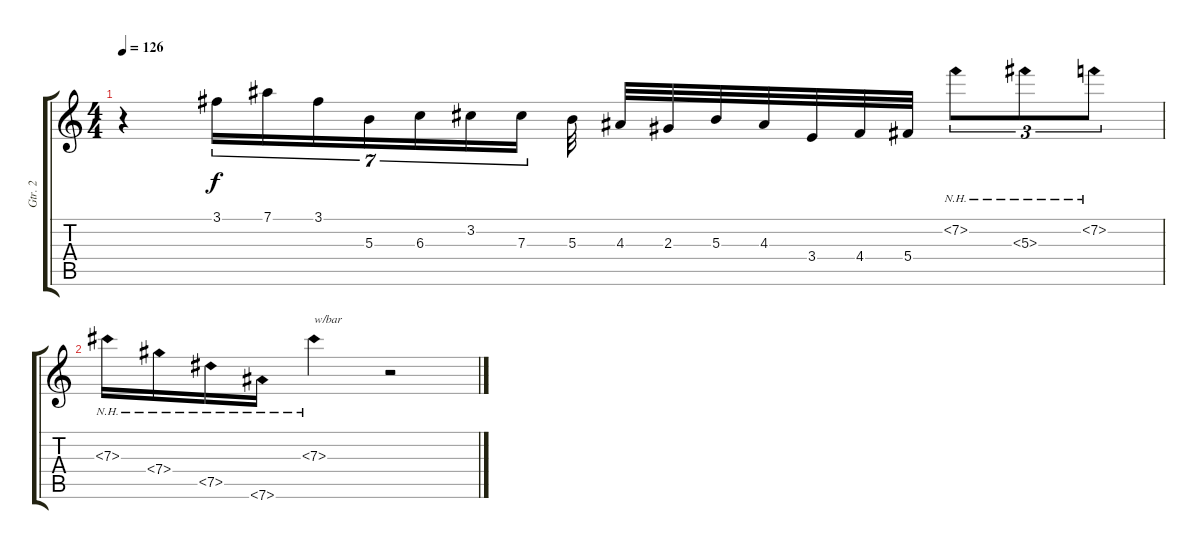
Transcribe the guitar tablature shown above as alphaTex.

\track ("Gtr. 2" "Gtr. 2") {instrument distortionguitar}
\staff {score tabs}
\tuning (Eb4 Bb3 Gb3 Db3 Ab2 Eb2) {hide}
\ts (4 4)
\tempo 126
\clef g2
\ks c
r.4{dy f} 3.1.16{tu (7 4)} 7.1.16{tu (7 4)} 3.1.16{tu (7 4)} 5.3.16{tu (7 4)} 6.3.16{tu (7 4)} 3.2.16{tu (7 4)} 7.3.16{tu (7 4)} 5.3.32 4.3.32 2.3.32 5.3.32 4.3.32 3.4.32 4.4.32 5.4.32 7.2{nh}.8{tu (3 2)} 5.3{nh}.8{tu (3 2)} 7.2{nh}.8{tu (3 2)} |
7.3{nh}.16 7.4{nh}.16 7.5{nh}.16 7.6{nh}.16 7.3{nh}.4{txt "w/bar"} r.2
